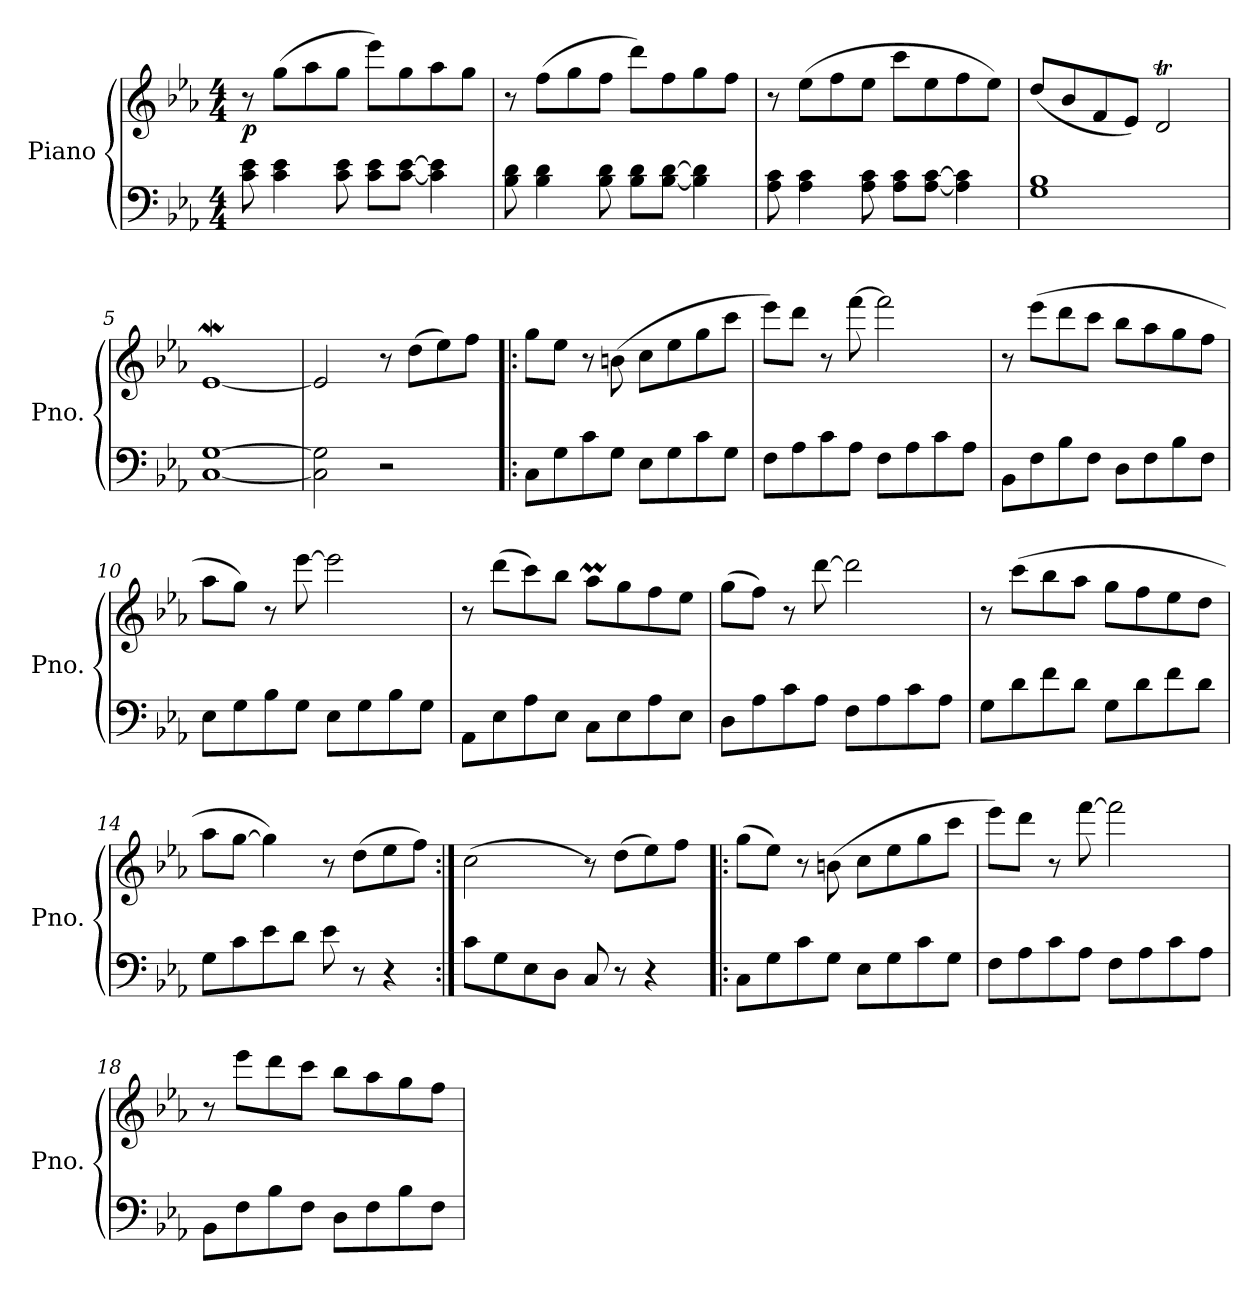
**kern	**kern	**dynam
*part1	*part1	*part1
*staff2	*staff1	*staff1/2
*I"Piano	*	*
*I'Pno.	*	*
*clefF4	*clefG2	*
*k[b-e-a-]	*k[b-e-a-]	*
*M4/4	*M4/4	*
=1	=1	=1
!	!	!LO:DY:b
8c\ 8e-\	8r	p
*	*MM110	*
4c\ 4e-\	(>8gg\L	.
.	8aa-\	.
8c\ 8e-\	8gg\J	.
8c\ 8e-\L	8eee-\L)	.
[8c\ [8e-\J	8gg\	.
4c\] 4e-\]	8aa-\	.
.	8gg\J	.
=2	=2	=2
8B-\ 8d\	8r	.
4B-\ 4d\	(>8ff\L	.
.	8gg\	.
8B-\ 8d\	8ff\J	.
8B-\ 8d\L	8ddd\L)	.
[8B-\ [8d\J	8ff\	.
4B-\] 4d\]	8gg\	.
.	8ff\J	.
=3	=3	=3
8A-\ 8c\	8r	.
4A-\ 4c\	(>8ee-\L	.
.	8ff\	.
8A-\ 8c\	8ee-\J	.
8A-\ 8c\L	8ccc\L	.
[8A-\ [8c\J	8ee-\	.
4A-\] 4c\]	8ff\	.
.	8ee-\J)	.
!!LO:LB:g=z
=4	=4	=4
*	*MM100	*
1G 1B-	(<8dd/L	.
.	8b-/	.
.	8f/	.
.	8e-/J)	.
*	*MM80	*
.	2dt/	.
=5	=5	=5
*	*MM110	*
[1C [1G	[1e-w	.
=6	=6	=6
2C\] 2G\]	2e-/]	.
2r	8r	.
.	(>8dd\L	.
.	8ee-\)	.
.	8ff\J	.
=7!|:	=7!|:	=7!|:
8C\L	8gg\L	.
8G\	8ee-\J	.
8c\	8r	.
8G\J	(>8bn\	.
8E-\L	8cc\L	.
8G\	8ee-\	.
8c\	8gg\	.
8G\J	8ccc\J	.
=8	=8	=8
8F\L	8eee-\L)	.
8A-\	8ddd\J	.
8c\	8r	.
8A-\J	[8fff\	.
8F\L	2fff\]	.
8A-\	.	.
8c\	.	.
8A-\J	.	.
!!LO:LB:g=z
=9	=9	=9
8BB-\L	8r	.
8F\	(>8eee-\L	.
8B-\	8ddd\	.
8F\J	8ccc\J	.
8D\L	8bb-\L	.
8F\	8aa-\	.
8B-\	8gg\	.
8F\J	8ff\J	.
=10	=10	=10
8E-\L	8aa-\L	.
8G\	8gg\J)	.
8B-\	8r	.
8G\J	[8eee-\	.
8E-\L	2eee-\]	.
8G\	.	.
8B-\	.	.
8G\J	.	.
=11	=11	=11
8AA-\L	8r	.
8E-\	(>8ddd\L	.
8A-\	8ccc\)	.
8E-\J	8bb-\J	.
8C\L	8aa-M\L	.
8E-\	8gg\	.
8A-\	8ff\	.
8E-\J	8ee-\J	.
!!LO:LB:g=z
=12	=12	=12
8D\L	(>8gg\L	.
8A-\	8ff\J)	.
8c\	8r	.
8A-\J	[8ddd\	.
8F\L	2ddd\]	.
8A-\	.	.
8c\	.	.
8A-\J	.	.
=13	=13	=13
8G\L	8r	.
8d\	(>8ccc\L	.
8f\	8bb-\	.
8d\J	8aa-\J	.
8G\L	8gg\L	.
8d\	8ff\	.
8f\	8ee-\	.
8d\J	8dd\J	.
=14	=14	=14
8G\L	8aa-\L	.
8c\	[8gg\J	.
8e-\	4gg\])	.
8d\J	.	.
8e-\	8r	.
8r	(>8dd\L	.
4r	8ee-\	.
.	8ff\J)	.
!!LO:LB:g=z
=15:|!	=15:|!	=15:|!
8c\L	(>2cc\	.
8G\	.	.
8E-\	.	.
8D\J	.	.
8C/	8r)	.
8r	(>8dd\L	.
4r	8ee-\)	.
.	8ff\J	.
=16!|:	=16!|:	=16!|:
8C\L	(>8gg\L	.
8G\	8ee-\J)	.
8c\	8r	.
8G\J	(>8bn\	.
8E-\L	8cc\L	.
8G\	8ee-\	.
8c\	8gg\	.
8G\J	8ccc\J	.
=17	=17	=17
8F\L	8eee-\L)	.
8A-\	8ddd\J	.
8c\	8r	.
8A-\J	[8fff\	.
8F\L	2fff\]	.
8A-\	.	.
8c\	.	.
8A-\J	.	.
!!LO:PB:g=z
=18	=18	=18
8BB-\L	8r	.
8F\	8eee-\L	.
8B-\	8ddd\	.
8F\J	8ccc\J	.
8D\L	8bb-\L	.
8F\	8aa-\	.
8B-\	8gg\	.
8F\J	8ff\J	.
=	=	=
*-	*-	*-
